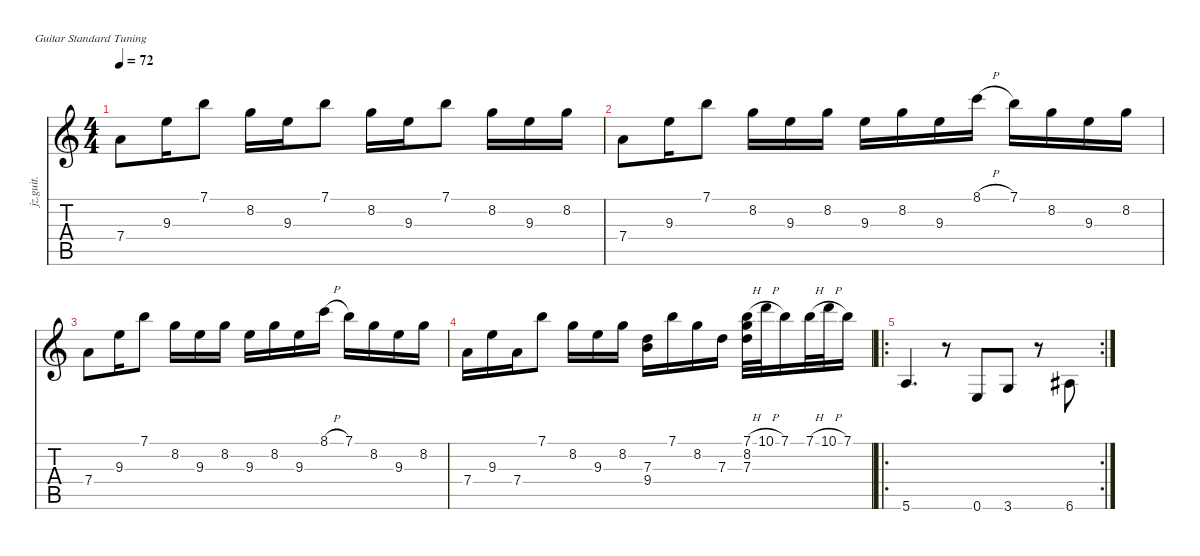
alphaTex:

\defaultSystemsLayout 4
\hideDynamics
\bracketExtendMode nobrackets
\track ("Jazz Guitar" "jz.guit.") {instrument electricguitarjazz}
\staff {score tabs}
\tuning (E4 B3 G3 D3 A2 E2)
\ts (4 4)
\tempo 72
\clef g2
\ks c
7.4.8{dy mf instrument electricguitarjazz beam Down} 9.3.16{beam Down} 7.1.8{beam Down} 8.2.16{beam Down} 9.3.16{beam Down} 7.1.8{beam Down} 8.2.16{beam Down} 9.3.16{beam Down} 7.1.8{beam Down} 8.2.16{beam Down} 9.3.16{beam Down} 8.2.16{beam Down} |
7.4.8{beam Down} 9.3.16{beam Down} 7.1.8{beam Down} 8.2.16{beam Down} 9.3.16{beam Down} 8.2.16{beam Down} 9.3.16{beam Down} 8.2.16{beam Down} 9.3.16{beam Down} 8.1{h}.16{beam Down} 7.1.16{beam Down} 8.2.16{beam Down} 9.3.16{beam Down} 8.2.16{beam Down} |
7.4.8{beam Down} 9.3.16{beam Down} 7.1.8{beam Down} 8.2.16{beam Down} 9.3.16{beam Down} 8.2.16{beam Down} 9.3.16{beam Down} 8.2.16{beam Down} 9.3.16{beam Down} 8.1{h}.16{beam Down} 7.1.16{beam Down} 8.2.16{beam Down} 9.3.16{beam Down} 8.2.16{beam Down} |
7.4.16{beam Down} 9.3.16{beam Down} 7.4.16{beam Down} 7.1.8{beam Down} 8.2.16{beam Down} 9.3.16{beam Down} 8.2.16{beam Down} (7.3 9.4).16{beam Down} 7.1.16{beam Down} 8.2.16{beam Down} 7.3.16{beam Down} (7.1{h} 7.3 8.2).32{beam Down} 10.1{h}.32{beam Down} 7.1.16{beam Down} 7.1{h}.32{beam Down} 10.1{h}.32{beam Down} 7.1.16{beam Down} |
\ro
\rc 2
5.6.4{d beam Up} r.8{beam Down} 0.6.8{beam Up} 3.6.8{beam Up} r.8{beam Down} 6.6{acc #}.8{beam Up}
